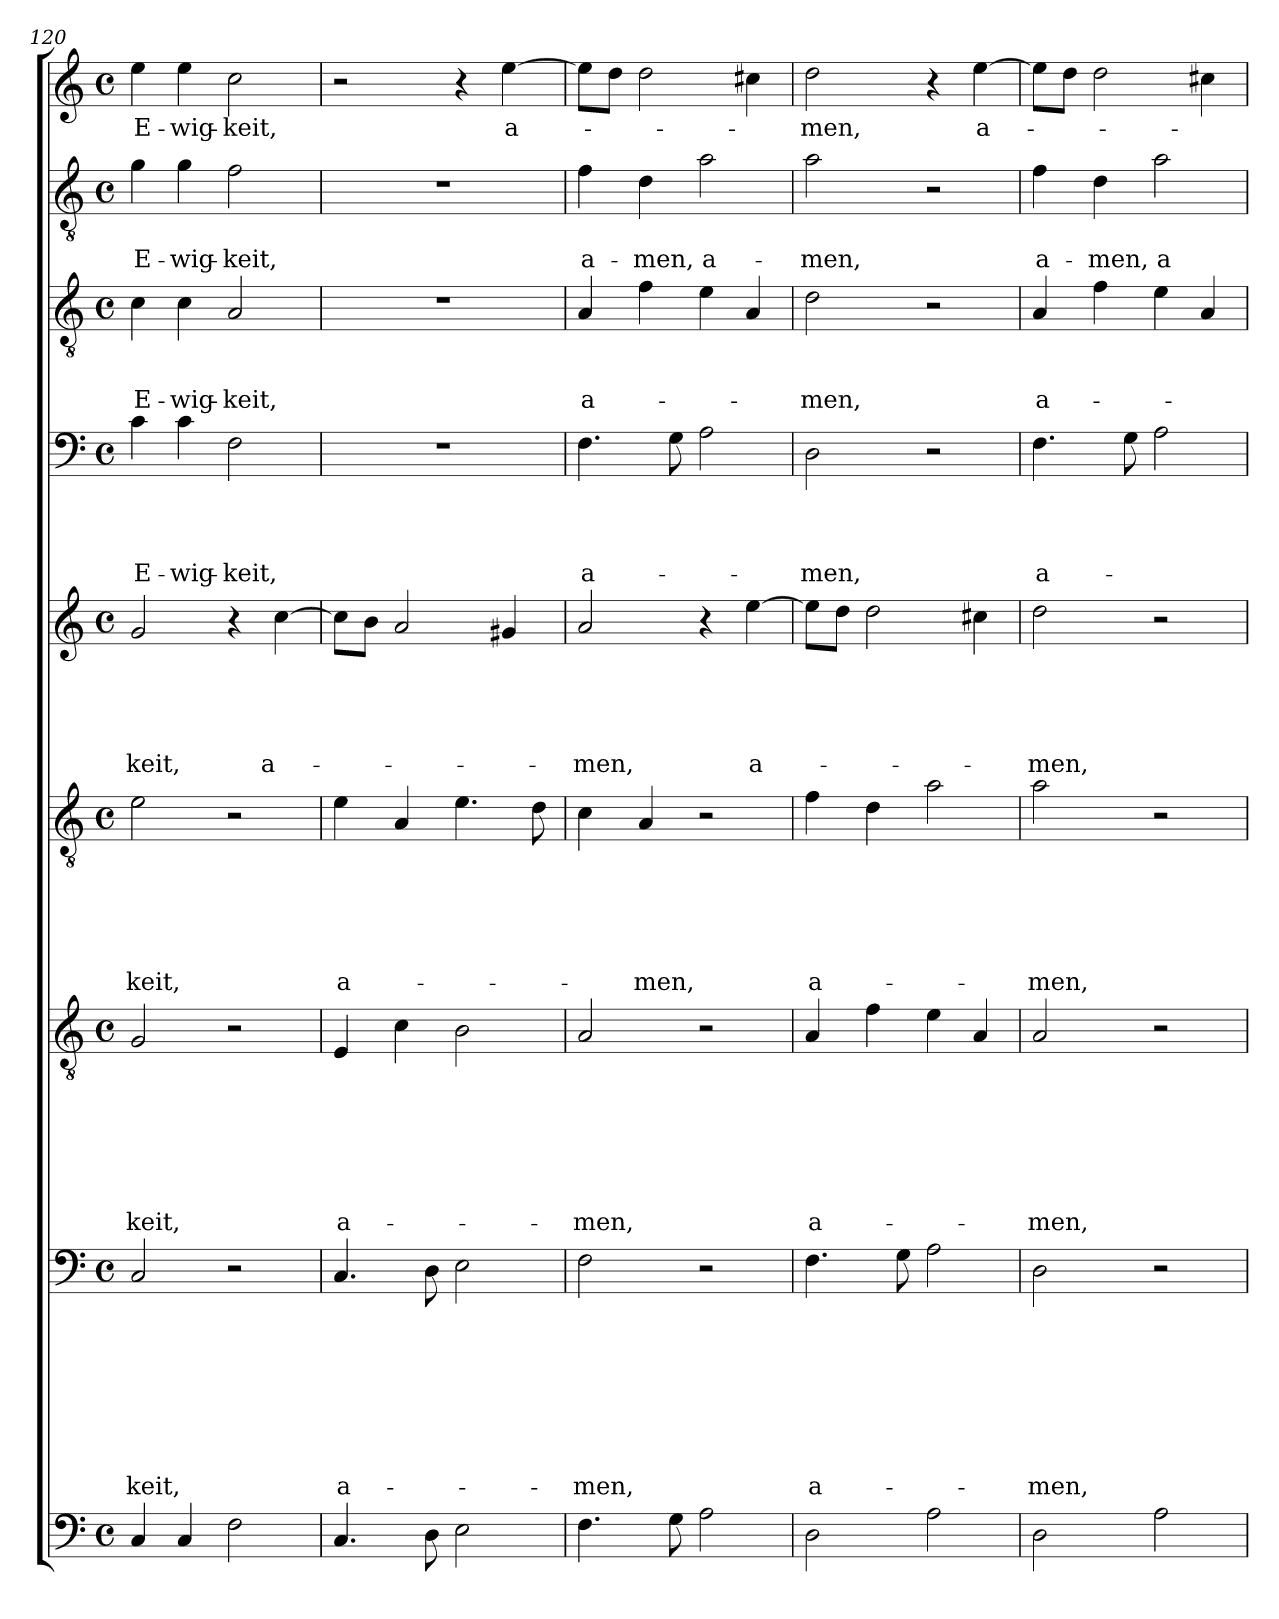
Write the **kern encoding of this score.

**kern	**kern	**text	**text	**text	**text	**text	**text	**text	**text	**kern	**text	**text	**text	**text	**text	**text	**text	**kern	**text	**text	**text	**text	**text	**text	**kern	**text	**text	**text	**text	**text	**kern	**text	**text	**text	**text	**kern	**text	**text	**text	**kern	**text	**text	**kern	**text
*part9	*part8	*part8	*part8	*part8	*part8	*part8	*part8	*part8	*part8	*part7	*part7	*part7	*part7	*part7	*part7	*part7	*part7	*part6	*part6	*part6	*part6	*part6	*part6	*part6	*part5	*part5	*part5	*part5	*part5	*part5	*part4	*part4	*part4	*part4	*part4	*part3	*part3	*part3	*part3	*part2	*part2	*part2	*part1	*part1
*staff9	*staff8	*staff8	*staff8	*staff8	*staff8	*staff8	*staff8	*staff8	*staff8	*staff7	*staff7	*staff7	*staff7	*staff7	*staff7	*staff7	*staff7	*staff6	*staff6	*staff6	*staff6	*staff6	*staff6	*staff6	*staff5	*staff5	*staff5	*staff5	*staff5	*staff5	*staff4	*staff4	*staff4	*staff4	*staff4	*staff3	*staff3	*staff3	*staff3	*staff2	*staff2	*staff2	*staff1	*staff1
!!LO:LB:g=z
*clefF4	*clefF4	*	*	*	*	*	*	*	*	*clefGv2	*	*	*	*	*	*	*	*clefGv2	*	*	*	*	*	*	*clefG2	*	*	*	*	*	*clefF4	*	*	*	*	*clefGv2	*	*	*	*clefGv2	*	*	*clefG2	*
*k[]	*k[]	*	*	*	*	*	*	*	*	*k[]	*	*	*	*	*	*	*	*k[]	*	*	*	*	*	*	*k[]	*	*	*	*	*	*k[]	*	*	*	*	*k[]	*	*	*	*k[]	*	*	*k[]	*
*C:	*C:	*	*	*	*	*	*	*	*	*C:	*	*	*	*	*	*	*	*C:	*	*	*	*	*	*	*C:	*	*	*	*	*	*C:	*	*	*	*	*C:	*	*	*	*C:	*	*	*C:	*
*M4/4	*M4/4	*	*	*	*	*	*	*	*	*M4/4	*	*	*	*	*	*	*	*M4/4	*	*	*	*	*	*	*M4/4	*	*	*	*	*	*M4/4	*	*	*	*	*M4/4	*	*	*	*M4/4	*	*	*M4/4	*
*met(c)	*met(c)	*	*	*	*	*	*	*	*	*met(c)	*	*	*	*	*	*	*	*met(c)	*	*	*	*	*	*	*met(c)	*	*	*	*	*	*met(c)	*	*	*	*	*met(c)	*	*	*	*met(c)	*	*	*met(c)	*
=120	=120	=120	=120	=120	=120	=120	=120	=120	=120	=120	=120	=120	=120	=120	=120	=120	=120	=120	=120	=120	=120	=120	=120	=120	=120	=120	=120	=120	=120	=120	=120	=120	=120	=120	=120	=120	=120	=120	=120	=120	=120	=120	=120	=120
!	!	!	!	!	!	!	!	!	!LO:LY:b	!	!	!	!	!	!	!	!LO:LY:b	!	!	!	!	!	!	!LO:LY:b	!	!	!	!	!	!LO:LY:b	!	!	!	!	!LO:LY:b	!	!	!	!LO:LY:b	!	!	!LO:LY:b	!	!LO:LY:b
4C/	2C/	.	.	.	.	.	.	.	-keit,	2G/	.	.	.	.	.	.	-keit,	2e\	.	.	.	.	.	-keit,	2g/	.	.	.	.	-keit,	4c\	.	.	.	E-	4c\	.	.	E-	4g\	.	E-	4ee\	E-
!	!	!	!	!	!	!	!	!	!	!	!	!	!	!	!	!	!	!	!	!	!	!	!	!	!	!	!	!	!	!	!	!	!	!	!LO:LY:b	!	!	!	!LO:LY:b	!	!	!LO:LY:b	!	!LO:LY:b
4C/	.	.	.	.	.	.	.	.	.	.	.	.	.	.	.	.	.	.	.	.	.	.	.	.	.	.	.	.	.	.	4c\	.	.	.	-wig-	4c\	.	.	-wig-	4g\	.	-wig-	4ee\	-wig-
!	!	!	!	!	!	!	!	!	!	!	!	!	!	!	!	!	!	!	!	!	!	!	!	!	!	!	!	!	!	!	!	!	!	!	!LO:LY:b	!	!	!	!LO:LY:b	!	!	!LO:LY:b	!	!LO:LY:b
2F\	2r	.	.	.	.	.	.	.	.	2r	.	.	.	.	.	.	.	2r	.	.	.	.	.	.	4r	.	.	.	.	.	2F\	.	.	.	-keit,	2A/	.	.	-keit,	2f\	.	-keit,	2cc\	-keit,
!	!	!	!	!	!	!	!	!	!	!	!	!	!	!	!	!	!	!	!	!	!	!	!	!	!	!	!	!	!	!LO:LY:b	!	!	!	!	!	!	!	!	!	!	!	!	!	!
.	.	.	.	.	.	.	.	.	.	.	.	.	.	.	.	.	.	.	.	.	.	.	.	.	[4cc\	.	.	.	.	a-	.	.	.	.	.	.	.	.	.	.	.	.	.	.
=121	=121	=121	=121	=121	=121	=121	=121	=121	=121	=121	=121	=121	=121	=121	=121	=121	=121	=121	=121	=121	=121	=121	=121	=121	=121	=121	=121	=121	=121	=121	=121	=121	=121	=121	=121	=121	=121	=121	=121	=121	=121	=121	=121	=121
!	!	!	!	!	!	!	!	!	!LO:LY:b	!	!	!	!	!	!	!	!LO:LY:b	!	!	!	!	!	!	!LO:LY:b	!	!	!	!	!	!	!	!	!	!	!	!	!	!	!	!	!	!	!	!
4.C/	4.C/	.	.	.	.	.	.	.	a-	4E/	.	.	.	.	.	.	a-	4e\	.	.	.	.	.	a-	8cc\L]	.	.	.	.	.	1r	.	.	.	.	1r	.	.	.	1r	.	.	2r	.
.	.	.	.	.	.	.	.	.	.	.	.	.	.	.	.	.	.	.	.	.	.	.	.	.	8b\J	.	.	.	.	.	.	.	.	.	.	.	.	.	.	.	.	.	.	.
.	.	.	.	.	.	.	.	.	.	4c\	.	.	.	.	.	.	.	4A/	.	.	.	.	.	.	2a/	.	.	.	.	.	.	.	.	.	.	.	.	.	.	.	.	.	.	.
8D\	8D\	.	.	.	.	.	.	.	.	.	.	.	.	.	.	.	.	.	.	.	.	.	.	.	.	.	.	.	.	.	.	.	.	.	.	.	.	.	.	.	.	.	.	.
2E\	2E\	.	.	.	.	.	.	.	.	2B\	.	.	.	.	.	.	.	4.e\	.	.	.	.	.	.	.	.	.	.	.	.	.	.	.	.	.	.	.	.	.	.	.	.	4r	.
!	!	!	!	!	!	!	!	!	!	!	!	!	!	!	!	!	!	!	!	!	!	!	!	!	!	!	!	!	!	!	!	!	!	!	!	!	!	!	!	!	!	!	!	!LO:LY:b
.	.	.	.	.	.	.	.	.	.	.	.	.	.	.	.	.	.	.	.	.	.	.	.	.	4g#X/	.	.	.	.	.	.	.	.	.	.	.	.	.	.	.	.	.	[4ee\	a-
.	.	.	.	.	.	.	.	.	.	.	.	.	.	.	.	.	.	8d\	.	.	.	.	.	.	.	.	.	.	.	.	.	.	.	.	.	.	.	.	.	.	.	.	.	.
=122	=122	=122	=122	=122	=122	=122	=122	=122	=122	=122	=122	=122	=122	=122	=122	=122	=122	=122	=122	=122	=122	=122	=122	=122	=122	=122	=122	=122	=122	=122	=122	=122	=122	=122	=122	=122	=122	=122	=122	=122	=122	=122	=122	=122
!	!	!	!	!	!	!	!	!	!LO:LY:b	!	!	!	!	!	!	!	!LO:LY:b	!	!	!	!	!	!	!	!	!	!	!	!	!LO:LY:b	!	!	!	!	!LO:LY:b	!	!	!	!LO:LY:b	!	!	!LO:LY:b	!	!
4.F\	2F\	.	.	.	.	.	.	.	-men,	2A/	.	.	.	.	.	.	-men,	4c\	.	.	.	.	.	.	2a/	.	.	.	.	-men,	4.F\	.	.	.	a-	4A/	.	.	a-	4f\	.	a-	8ee\L]	.
.	.	.	.	.	.	.	.	.	.	.	.	.	.	.	.	.	.	.	.	.	.	.	.	.	.	.	.	.	.	.	.	.	.	.	.	.	.	.	.	.	.	.	8dd\J	.
!	!	!	!	!	!	!	!	!	!	!	!	!	!	!	!	!	!	!	!	!	!	!	!	!LO:LY:b	!	!	!	!	!	!	!	!	!	!	!	!	!	!	!	!	!	!LO:LY:b	!	!
.	.	.	.	.	.	.	.	.	.	.	.	.	.	.	.	.	.	4A/	.	.	.	.	.	-men,	.	.	.	.	.	.	.	.	.	.	.	4f\	.	.	.	4d\	.	-men,	2dd\	.
8G\	.	.	.	.	.	.	.	.	.	.	.	.	.	.	.	.	.	.	.	.	.	.	.	.	.	.	.	.	.	.	8G\	.	.	.	.	.	.	.	.	.	.	.	.	.
!	!	!	!	!	!	!	!	!	!	!	!	!	!	!	!	!	!	!	!	!	!	!	!	!	!	!	!	!	!	!	!	!	!	!	!	!	!	!	!	!	!	!LO:LY:b	!	!
2A\	2r	.	.	.	.	.	.	.	.	2r	.	.	.	.	.	.	.	2r	.	.	.	.	.	.	4r	.	.	.	.	.	2A\	.	.	.	.	4e\	.	.	.	2a\	.	a-	.	.
!	!	!	!	!	!	!	!	!	!	!	!	!	!	!	!	!	!	!	!	!	!	!	!	!	!	!	!	!	!	!LO:LY:b	!	!	!	!	!	!	!	!	!	!	!	!	!	!
.	.	.	.	.	.	.	.	.	.	.	.	.	.	.	.	.	.	.	.	.	.	.	.	.	[4ee\	.	.	.	.	a-	.	.	.	.	.	4A/	.	.	.	.	.	.	4cc#X\	.
=123	=123	=123	=123	=123	=123	=123	=123	=123	=123	=123	=123	=123	=123	=123	=123	=123	=123	=123	=123	=123	=123	=123	=123	=123	=123	=123	=123	=123	=123	=123	=123	=123	=123	=123	=123	=123	=123	=123	=123	=123	=123	=123	=123	=123
!	!	!	!	!	!	!	!	!	!LO:LY:b	!	!	!	!	!	!	!	!LO:LY:b	!	!	!	!	!	!	!LO:LY:b	!	!	!	!	!	!	!	!	!	!	!LO:LY:b	!	!	!	!LO:LY:b	!	!	!LO:LY:b	!	!LO:LY:b
2D\	4.F\	.	.	.	.	.	.	.	a-	4A/	.	.	.	.	.	.	a-	4f\	.	.	.	.	.	a-	8ee\L]	.	.	.	.	.	2D\	.	.	.	-men,	2d\	.	.	-men,	2a\	.	-men,	2dd\	-men,
.	.	.	.	.	.	.	.	.	.	.	.	.	.	.	.	.	.	.	.	.	.	.	.	.	8dd\J	.	.	.	.	.	.	.	.	.	.	.	.	.	.	.	.	.	.	.
.	.	.	.	.	.	.	.	.	.	4f\	.	.	.	.	.	.	.	4d\	.	.	.	.	.	.	2dd\	.	.	.	.	.	.	.	.	.	.	.	.	.	.	.	.	.	.	.
.	8G\	.	.	.	.	.	.	.	.	.	.	.	.	.	.	.	.	.	.	.	.	.	.	.	.	.	.	.	.	.	.	.	.	.	.	.	.	.	.	.	.	.	.	.
2A\	2A\	.	.	.	.	.	.	.	.	4e\	.	.	.	.	.	.	.	2a\	.	.	.	.	.	.	.	.	.	.	.	.	2r	.	.	.	.	2r	.	.	.	2r	.	.	4r	.
!	!	!	!	!	!	!	!	!	!	!	!	!	!	!	!	!	!	!	!	!	!	!	!	!	!	!	!	!	!	!	!	!	!	!	!	!	!	!	!	!	!	!	!	!LO:LY:b
.	.	.	.	.	.	.	.	.	.	4A/	.	.	.	.	.	.	.	.	.	.	.	.	.	.	4cc#X\	.	.	.	.	.	.	.	.	.	.	.	.	.	.	.	.	.	[4ee\	a-
=124	=124	=124	=124	=124	=124	=124	=124	=124	=124	=124	=124	=124	=124	=124	=124	=124	=124	=124	=124	=124	=124	=124	=124	=124	=124	=124	=124	=124	=124	=124	=124	=124	=124	=124	=124	=124	=124	=124	=124	=124	=124	=124	=124	=124
!	!	!	!	!	!	!	!	!	!LO:LY:b	!	!	!	!	!	!	!	!LO:LY:b	!	!	!	!	!	!	!LO:LY:b	!	!	!	!	!	!LO:LY:b	!	!	!	!	!LO:LY:b	!	!	!	!LO:LY:b	!	!	!LO:LY:b	!	!
2D\	2D\	.	.	.	.	.	.	.	-men,	2A/	.	.	.	.	.	.	-men,	2a\	.	.	.	.	.	-men,	2dd\	.	.	.	.	-men,	4.F\	.	.	.	a-	4A/	.	.	a-	4f\	.	a-	8ee\L]	.
.	.	.	.	.	.	.	.	.	.	.	.	.	.	.	.	.	.	.	.	.	.	.	.	.	.	.	.	.	.	.	.	.	.	.	.	.	.	.	.	.	.	.	8dd\J	.
!	!	!	!	!	!	!	!	!	!	!	!	!	!	!	!	!	!	!	!	!	!	!	!	!	!	!	!	!	!	!	!	!	!	!	!	!	!	!	!	!	!	!LO:LY:b	!	!
.	.	.	.	.	.	.	.	.	.	.	.	.	.	.	.	.	.	.	.	.	.	.	.	.	.	.	.	.	.	.	.	.	.	.	.	4f\	.	.	.	4d\	.	-men,	2dd\	.
.	.	.	.	.	.	.	.	.	.	.	.	.	.	.	.	.	.	.	.	.	.	.	.	.	.	.	.	.	.	.	8G\	.	.	.	.	.	.	.	.	.	.	.	.	.
!	!	!	!	!	!	!	!	!	!	!	!	!	!	!	!	!	!	!	!	!	!	!	!	!	!	!	!	!	!	!	!	!	!	!	!	!	!	!	!	!	!	!LO:LY:b	!	!
2A\	2r	.	.	.	.	.	.	.	.	2r	.	.	.	.	.	.	.	2r	.	.	.	.	.	.	2r	.	.	.	.	.	2A\	.	.	.	.	4e\	.	.	.	2a\	.	a-	.	.
.	.	.	.	.	.	.	.	.	.	.	.	.	.	.	.	.	.	.	.	.	.	.	.	.	.	.	.	.	.	.	.	.	.	.	.	4A/	.	.	.	.	.	.	4cc#X\	.
=	=	=	=	=	=	=	=	=	=	=	=	=	=	=	=	=	=	=	=	=	=	=	=	=	=	=	=	=	=	=	=	=	=	=	=	=	=	=	=	=	=	=	=	=
*-	*-	*-	*-	*-	*-	*-	*-	*-	*-	*-	*-	*-	*-	*-	*-	*-	*-	*-	*-	*-	*-	*-	*-	*-	*-	*-	*-	*-	*-	*-	*-	*-	*-	*-	*-	*-	*-	*-	*-	*-	*-	*-	*-	*-
